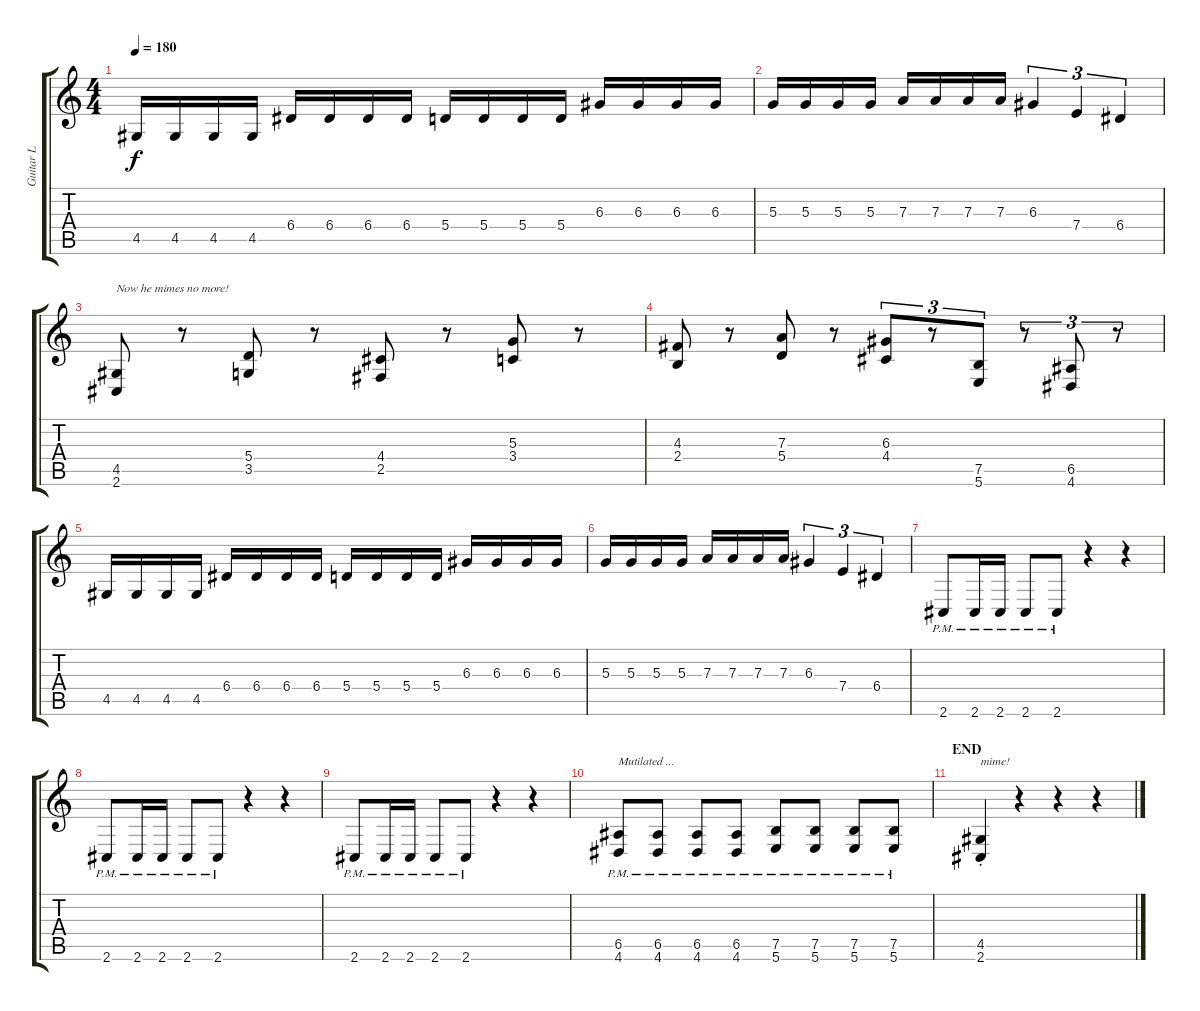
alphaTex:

\track ("Guitar L" "Guitar L") {instrument distortionguitar}
\staff {score tabs}
\tuning (B3 Gb3 D3 A2 E2 B1) {hide}
\ts (4 4)
\tempo 180
\clef g2
\ks c
4.5.16{dy f} 4.5.16 4.5.16 4.5.16 6.4.16 6.4.16 6.4.16 6.4.16 5.4.16 5.4.16 5.4.16 5.4.16 6.3.16 6.3.16 6.3.16 6.3.16 |
5.3.16 5.3.16 5.3.16 5.3.16 7.3.16 7.3.16 7.3.16 7.3.16 6.3.4{tu (3 2)} 7.4.4{tu (3 2)} 6.4.4{tu (3 2)} |
(4.5 2.6).8{txt "Now he mimes no more!"} r.8 (5.4 3.5).8 r.8 (4.4 2.5).8 r.8 (5.3 3.4).8 r.8 |
(4.3 2.4).8 r.8 (7.3 5.4).8 r.8 (6.3 4.4).8{tu (3 2)} r.8{tu (3 2)} (7.5 5.6).8{tu (3 2)} r.8{tu (3 2)} (6.5 4.6).8{tu (3 2)} r.8{tu (3 2)} |
4.5.16 4.5.16 4.5.16 4.5.16 6.4.16 6.4.16 6.4.16 6.4.16 5.4.16 5.4.16 5.4.16 5.4.16 6.3.16 6.3.16 6.3.16 6.3.16 |
5.3.16 5.3.16 5.3.16 5.3.16 7.3.16 7.3.16 7.3.16 7.3.16 6.3.4{tu (3 2)} 7.4.4{tu (3 2)} 6.4.4{tu (3 2)} |
2.6{pm}.8 2.6{pm}.16 2.6{pm}.16 2.6{pm}.8 2.6{pm}.8 r.4 r.4 |
2.6{pm}.8 2.6{pm}.16 2.6{pm}.16 2.6{pm}.8 2.6{pm}.8 r.4 r.4 |
2.6{pm}.8 2.6{pm}.16 2.6{pm}.16 2.6{pm}.8 2.6{pm}.8 r.4 r.4 |
(6.5{pm} 4.6{pm}).8{txt "Mutilated ..."} (6.5{pm} 4.6{pm}).8 (6.5{pm} 4.6{pm}).8 (6.5{pm} 4.6{pm}).8 (7.5{pm} 5.6{pm}).8 (7.5{pm} 5.6{pm}).8 (7.5{pm} 5.6{pm}).8 (7.5{pm} 5.6{pm}).8 |
\section ("" "END")
(4.5{st} 2.6{st}).4{txt "mime!"} r.4 r.4 r.4
